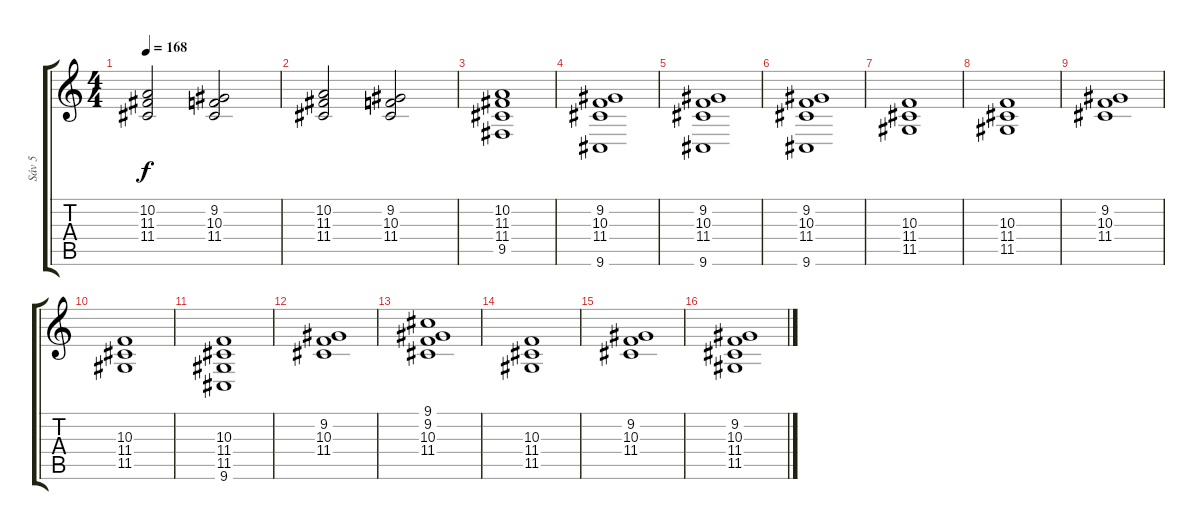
\track ("Sáv 5" "Sáv 5") {instrument choiraahs}
\staff {score tabs}
\tuning (E4 B3 G3 D3 A2 E2) {hide}
\ts (4 4)
\tempo 168
\clef g2
\ks c
(10.2 11.3 11.4).2{dy f} (9.2 10.3 11.4).2 |
(10.2 11.3 11.4).2 (9.2 10.3 11.4).2 |
(10.2 11.3 11.4 9.5).1 |
(9.2 10.3 11.4 9.6).1 |
(9.2 10.3 11.4 9.6).1 |
(9.2 10.3 11.4 9.6).1 |
(10.3 11.4 11.5).1 |
(10.3 11.4 11.5).1 |
(9.2 10.3 11.4).1 |
(10.3 11.4 11.5).1 |
(10.3 11.4 11.5 9.6).1 |
(9.2 10.3 11.4).1 |
(9.1 9.2 10.3 11.4).1 |
(10.3 11.4 11.5).1 |
(9.2 10.3 11.4).1 |
(9.2 10.3 11.4 11.5).1
